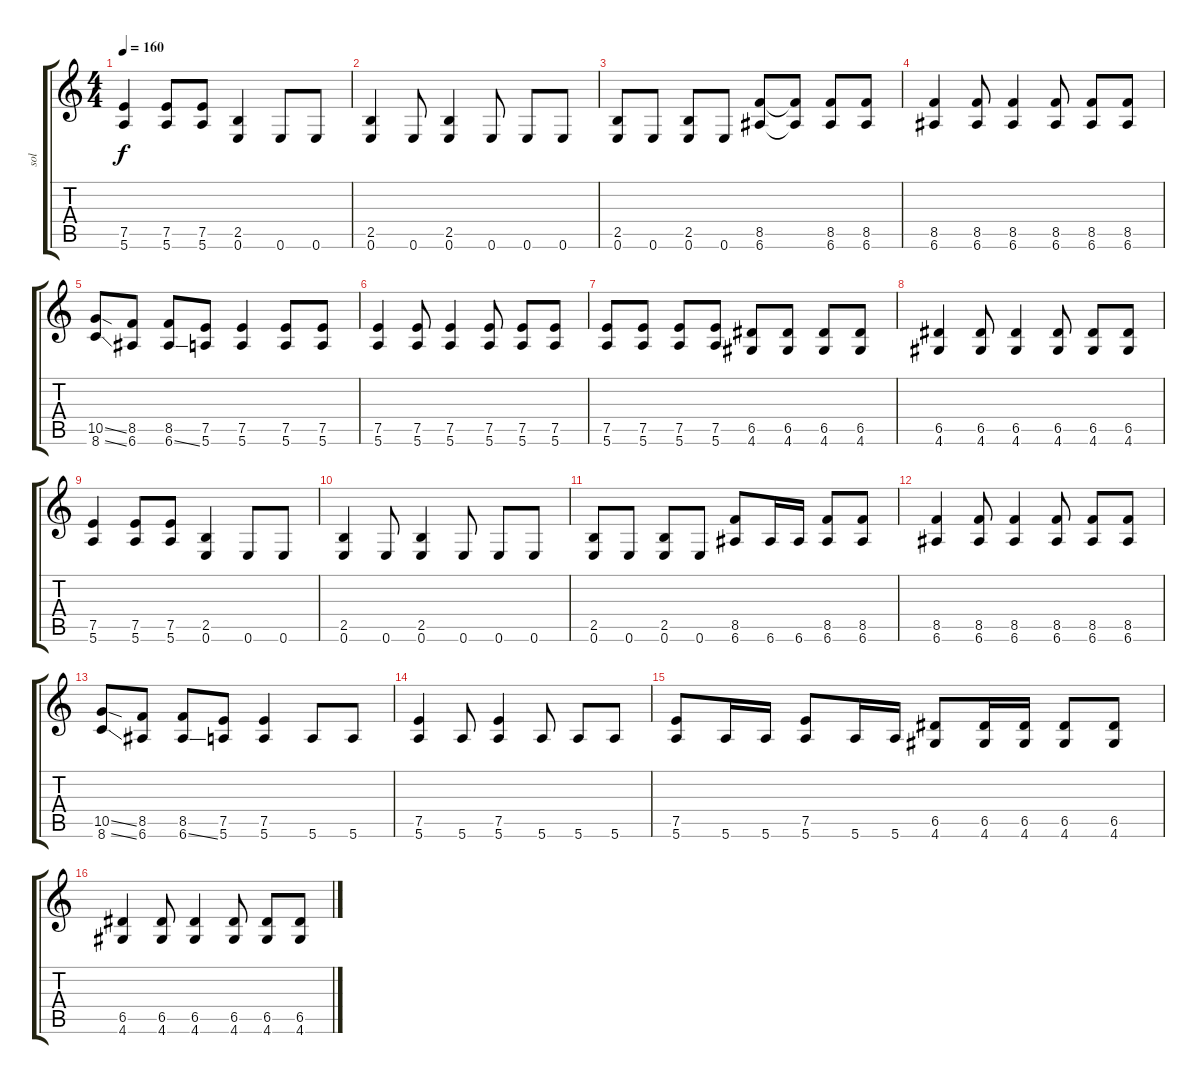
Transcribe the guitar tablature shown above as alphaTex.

\track ("sol" "sol") {instrument distortionguitar}
\staff {score tabs}
\tuning (E4 B3 G3 D3 A2 E2) {hide}
\ts (4 4)
\tempo 160
\clef g2
\ks c
(7.5 5.6).4{dy f} (7.5 5.6).8 (7.5 5.6).8 (2.5 0.6).4 0.6.8 0.6.8 |
(2.5 0.6).4 0.6.8 (2.5 0.6).4 0.6.8 0.6.8 0.6.8 |
(2.5 0.6).8 0.6.8 (2.5 0.6).8 0.6.8 (8.5 6.6).8 (8.5{t} 6.6{t}).8 (8.5 6.6).8 (8.5 6.6).8 |
(8.5 6.6).4 (8.5 6.6).8 (8.5 6.6).4 (8.5 6.6).8 (8.5 6.6).8 (8.5 6.6).8 |
(10.5{ss} 8.6{ss}).8 (8.5 6.6).8 (8.5 6.6{ss}).8 (7.5 5.6).8 (7.5 5.6).4 (7.5 5.6).8 (7.5 5.6).8 |
(7.5 5.6).4 (7.5 5.6).8 (7.5 5.6).4 (7.5 5.6).8 (7.5 5.6).8 (7.5 5.6).8 |
(7.5 5.6).8 (7.5 5.6).8 (7.5 5.6).8 (7.5 5.6).8 (6.5 4.6).8 (6.5 4.6).8 (6.5 4.6).8 (6.5 4.6).8 |
(6.5 4.6).4 (6.5 4.6).8 (6.5 4.6).4 (6.5 4.6).8 (6.5 4.6).8 (6.5 4.6).8 |
(7.5 5.6).4 (7.5 5.6).8 (7.5 5.6).8 (2.5 0.6).4 0.6.8 0.6.8 |
(2.5 0.6).4 0.6.8 (2.5 0.6).4 0.6.8 0.6.8 0.6.8 |
(2.5 0.6).8 0.6.8 (2.5 0.6).8 0.6.8 (8.5 6.6).8 6.6.16 6.6.16 (8.5 6.6).8 (8.5 6.6).8 |
(8.5 6.6).4 (8.5 6.6).8 (8.5 6.6).4 (8.5 6.6).8 (8.5 6.6).8 (8.5 6.6).8 |
(10.5{ss} 8.6{ss}).8 (8.5 6.6).8 (8.5 6.6{ss}).8 (7.5 5.6).8 (7.5 5.6).4 5.6.8 5.6.8 |
(7.5 5.6).4 5.6.8 (7.5 5.6).4 5.6.8 5.6.8 5.6.8 |
(7.5 5.6).8 5.6.16 5.6.16 (7.5 5.6).8 5.6.16 5.6.16 (6.5 4.6).8 (6.5 4.6).16 (6.5 4.6).16 (6.5 4.6).8 (6.5 4.6).8 |
(6.5 4.6).4 (6.5 4.6).8 (6.5 4.6).4 (6.5 4.6).8 (6.5 4.6).8 (6.5 4.6).8
